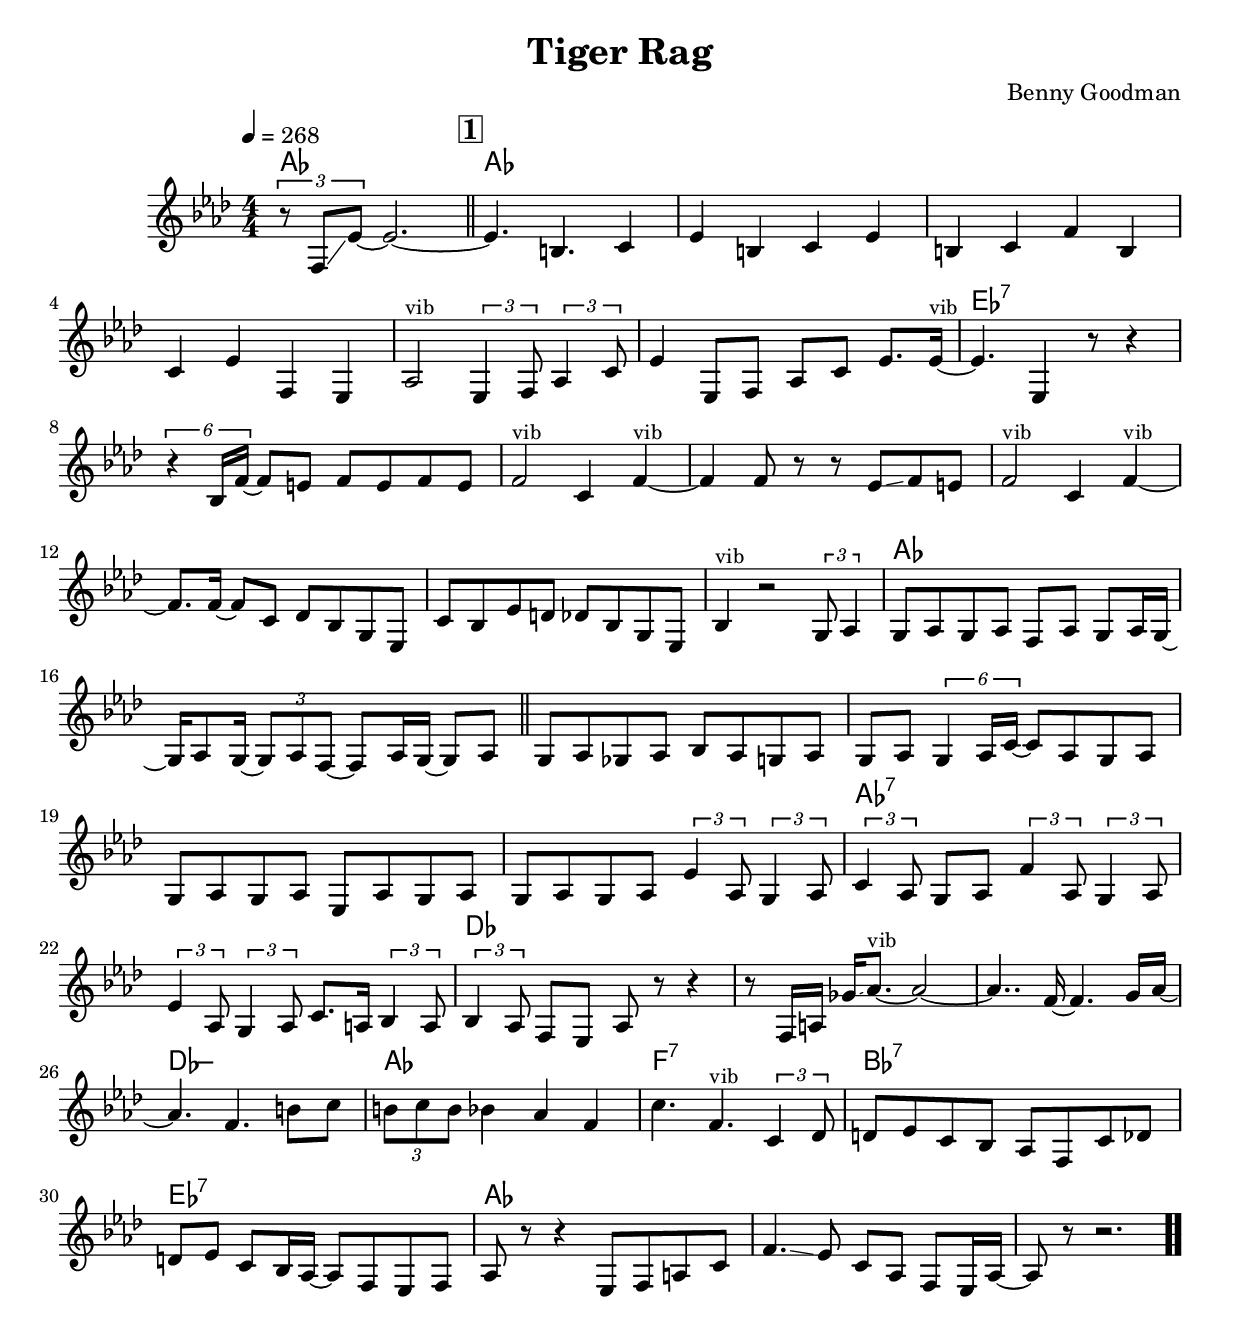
\version "2.13.2"

#(ly:set-option 'point-and-click #f)

\header {
  title = "Tiger Rag"
  composer = "Benny Goodman"
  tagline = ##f
}
global =
{
    \override Staff.TimeSignature #'style = #'()
    \time 4/4
    \clef "treble"
    \key aes \major
    \override Rest #'direction = #'0
    \override MultiMeasureRest #'staff-position = #0
}
\score
{
<<
    \transpose c' c'

    \new ChordNames { \chords {
      \set majorSevenSymbol = \markup { "maj7" }
      \set minorChordModifier = \markup { \char ##x2013 }
      | aes1 
      | aes1 | s1 | s1 | s1 | s1 | s1 | es1:7 | s1 
      | s1 | s1 | s1 | s1 | s1 | s1 | aes1 | s1 
      | s1 | s1 | s1 | s1 | aes1:7 | s1 | des1 | s1 
      | s1 | des1:min | aes1 | f1:7 | bes1:7 | es1:7 | aes1|
      }
      }

    \new Staff
    <<
    \transpose c' c'

    {
      \global
  		%\override Score.MetronomeMark #'transparent = ##t
  		%\override Score.MetronomeMark #'stencil = ##f
  		
  		\override HorizontalBracket #'direction = #UP
  		\override HorizontalBracket #'bracket-flare = #'(0 . 0)
  		
  		\override TextSpanner #'dash-fraction = #1.0
  		\override TextSpanner #'bound-details #'left #'text = \markup{ \concat{\draw-line #'(0 . -1.0) \draw-line #'(1.0 . 0) }}
  		\override TextSpanner #'bound-details #'right #'text = \markup{ \concat{ \draw-line #'(1.0 . 0) \draw-line #'(0 . -1.0) }}
          \set Score.markFormatter = #format-mark-box-numbers


      \tempo 4 = 268
      \set Score.currentBarNumber = #0
     
      | \tuplet 3/2 {r8 f8\glissando  es'8~} es'2.~ 
      \bar "||" \mark \default es'4. b4. c'4 
      | es'4 b4 c'4 es'4 
      | b4 c'4 f'4 b4 
      | c'4 es'4 f4 es4 
      | aes2^\markup{\left-align \small vib} \tuplet 3/2 {es4 f8} \tuplet 3/2 {aes4 c'8} 
      | es'4 es8 f8 aes8 c'8 es'8. es'16~^\markup{\left-align \small vib} 
      | es'4. es4 r8 r4 
      | \tuplet 6/4 {r4 bes16 f'16~} f'8 e'8 f'8 e'8 f'8 e'8 
      | f'2^\markup{\left-align \small vib} c'4 f'4~^\markup{\left-align \small vib} 
      | f'4 f'8 r8 r8 es'8\glissando  f'8 e'8 
      | f'2^\markup{\left-align \small vib} c'4 f'4~^\markup{\left-align \small vib} 
      | f'8. f'16~ f'8 c'8 des'8 bes8 g8 es8 
      | c'8 bes8 es'8 d'8 des'8 bes8 g8 es8 
      | bes4^\markup{\left-align \small vib} r2 \tuplet 3/2 {g8 aes4} 
      | g8 aes8 g8 aes8 f8 aes8 g8 aes16 g16~ 
      | g16 aes8 g16~ \tuplet 3/2 {g8 aes8 f8~} f8 aes16 g16~ g8 aes8 
      \bar "||" g8 aes8 ges8 aes8 bes8 aes8 g8 aes8 
      | g8 aes8 \tuplet 6/4 {g4 aes16 c'16~} c'8 aes8 g8 aes8 
      | g8 aes8 g8 aes8 es8 aes8 g8 aes8 
      | g8 aes8 g8 aes8 \tuplet 3/2 {es'4 aes8} \tuplet 3/2 {g4 aes8} 
      | \tuplet 3/2 {c'4 aes8} g8 aes8 \tuplet 3/2 {f'4 aes8} \tuplet 3/2 {g4 aes8} 
      | \tuplet 3/2 {es'4 aes8} \tuplet 3/2 {g4 aes8} c'8. a16 \tuplet 3/2 {bes4 a8} 
      | \tuplet 3/2 {bes4 aes8} f8 es8 aes8 r8 r4 
      | r8 f16 a16 ges'16\glissando  aes'8.~^\markup{\left-align \small vib} aes'2~ 
      | aes'4.. f'16~ f'4. g'16 aes'16~ 
      | aes'4. f'4. b'8 c''8 
      | \tuplet 3/2 {b'8 c''8 b'8} bes'4 aes'4 f'4 
      | c''4. f'4.^\markup{\left-align \small vib} \tuplet 3/2 {c'4 des'8} 
      | d'8 es'8 c'8 bes8 aes8 f8 c'8 des'8 
      | d'8 es'8 c'8 bes16 aes16~ aes8 f8 es8 f8 
      | aes8 r8 r4 es8 f8 a8 c'8 
      | f'4.\glissando  es'8 c'8 aes8 f8 es16 aes16~ 
      | aes8 r8 r2.\bar  ".."
    }
    >>
>>    
}
